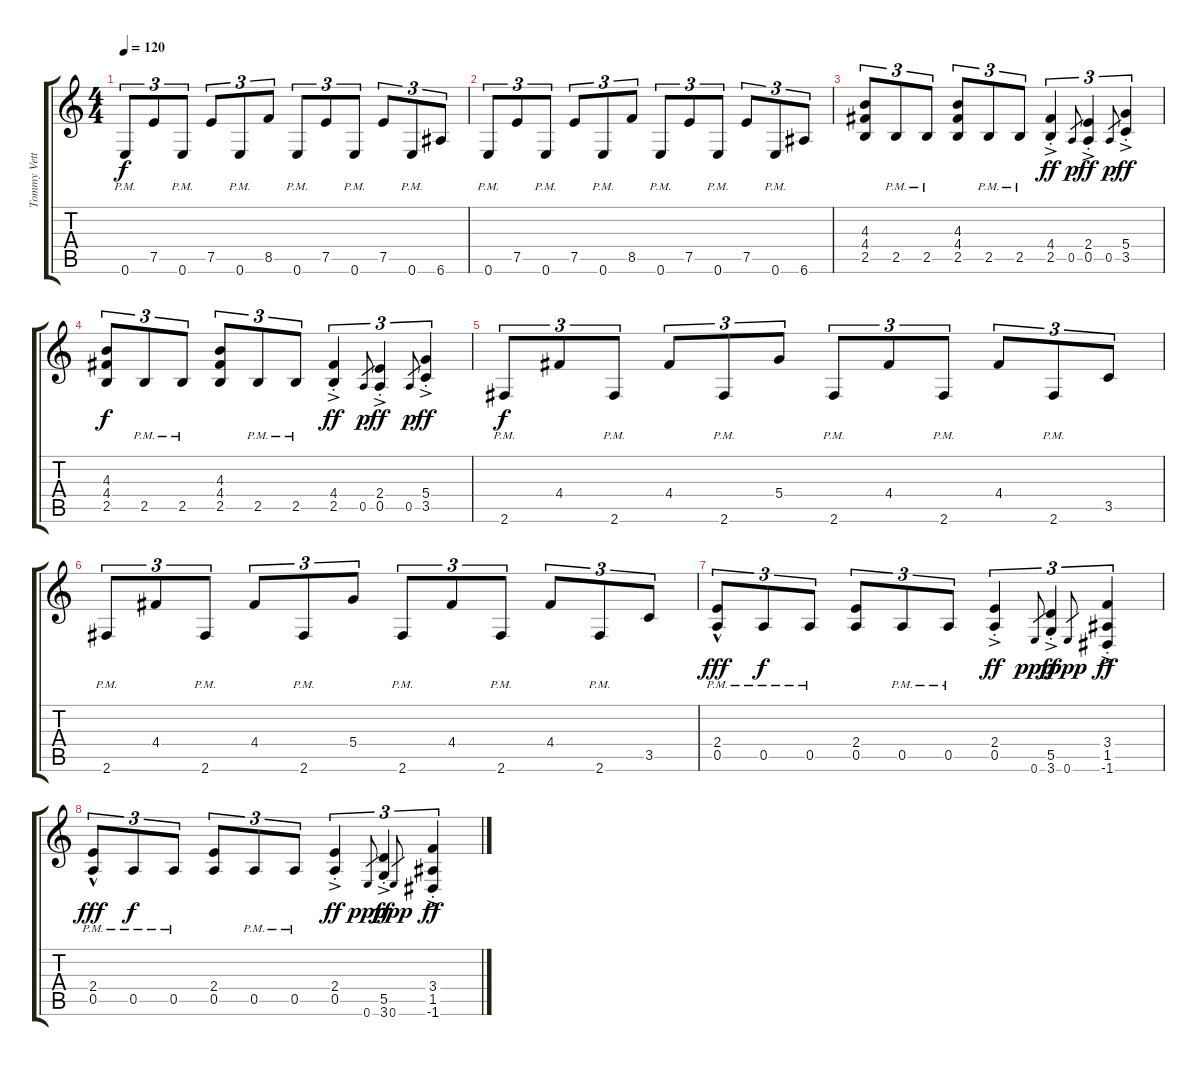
\track ("Tommy Vetterli 2" "Tommy Vett") {instrument overdrivenguitar}
\staff {score tabs}
\tuning (E4 B3 G3 D3 A2 E2) {hide}
\ts (4 4)
\tempo 120
\clef g2
\ks c
0.6{pm}.8{tu (3 2) dy f} 7.5.8{tu (3 2)} 0.6{pm}.8{tu (3 2)} 7.5.8{tu (3 2)} 0.6{pm}.8{tu (3 2)} 8.5.8{tu (3 2)} 0.6{pm}.8{tu (3 2)} 7.5.8{tu (3 2)} 0.6{pm}.8{tu (3 2)} 7.5.8{tu (3 2)} 0.6{pm}.8{tu (3 2)} 6.6.8{tu (3 2)} |
0.6{pm}.8{tu (3 2)} 7.5.8{tu (3 2)} 0.6{pm}.8{tu (3 2)} 7.5.8{tu (3 2)} 0.6{pm}.8{tu (3 2)} 8.5.8{tu (3 2)} 0.6{pm}.8{tu (3 2)} 7.5.8{tu (3 2)} 0.6{pm}.8{tu (3 2)} 7.5.8{tu (3 2)} 0.6{pm}.8{tu (3 2)} 6.6.8{tu (3 2)} |
(4.3 4.4 2.5).8{tu (3 2)} 2.5{pm}.8{tu (3 2)} 2.5{pm}.8{tu (3 2)} (4.3 4.4 2.5).8{tu (3 2)} 2.5{pm}.8{tu (3 2)} 2.5{pm}.8{tu (3 2)} (4.4{ac st} 2.5{ac st}).4{tu (3 2) dy ff} 0.5.8{gr dy p} (2.4{ac st} 0.5{ac st}).4{tu (3 2) dy ff} 0.5.8{gr dy p} (5.4{ac st} 3.5{ac st}).4{tu (3 2) dy ff} |
(4.3 4.4 2.5).8{tu (3 2) dy f} 2.5{pm}.8{tu (3 2)} 2.5{pm}.8{tu (3 2)} (4.3 4.4 2.5).8{tu (3 2)} 2.5{pm}.8{tu (3 2)} 2.5{pm}.8{tu (3 2)} (4.4{ac st} 2.5{ac st}).4{tu (3 2) dy ff} 0.5.8{gr dy p} (2.4{ac st} 0.5{ac st}).4{tu (3 2) dy ff} 0.5.8{gr dy p} (5.4{ac st} 3.5{ac st}).4{tu (3 2) dy ff} |
2.6{pm}.8{tu (3 2) dy f} 4.4.8{tu (3 2)} 2.6{pm}.8{tu (3 2)} 4.4.8{tu (3 2)} 2.6{pm}.8{tu (3 2)} 5.4.8{tu (3 2)} 2.6{pm}.8{tu (3 2)} 4.4.8{tu (3 2)} 2.6{pm}.8{tu (3 2)} 4.4.8{tu (3 2)} 2.6{pm}.8{tu (3 2)} 3.5.8{tu (3 2)} |
2.6{pm}.8{tu (3 2)} 4.4.8{tu (3 2)} 2.6{pm}.8{tu (3 2)} 4.4.8{tu (3 2)} 2.6{pm}.8{tu (3 2)} 5.4.8{tu (3 2)} 2.6{pm}.8{tu (3 2)} 4.4.8{tu (3 2)} 2.6{pm}.8{tu (3 2)} 4.4.8{tu (3 2)} 2.6{pm}.8{tu (3 2)} 3.5.8{tu (3 2)} |
(2.4 0.5{hac pm}).8{tu (3 2) dy fff} 0.5{pm}.8{tu (3 2) dy f} 0.5{pm}.8{tu (3 2)} (2.4 0.5).8{tu (3 2)} 0.5{pm}.8{tu (3 2)} 0.5{pm}.8{tu (3 2)} (2.4{ac st} 0.5{ac st}).4{tu (3 2) dy ff} 0.6.8{gr dy ppp} (5.5{ac st} 3.6{ac}).4{tu (3 2) dy ff} 0.6.8{gr dy ppp} (3.4{ac st} 1.5{ac st} -1.6).4{tu (3 2) dy ff} |
(2.4 0.5{hac pm}).8{tu (3 2) dy fff} 0.5{pm}.8{tu (3 2) dy f} 0.5{pm}.8{tu (3 2)} (2.4 0.5).8{tu (3 2)} 0.5{pm}.8{tu (3 2)} 0.5{pm}.8{tu (3 2)} (2.4{ac st} 0.5{ac st}).4{tu (3 2) dy ff} 0.6.8{gr dy ppp} (5.5{ac st} 3.6{ac}).4{tu (3 2) dy ff} 0.6.8{gr dy ppp} (3.4{ac st} 1.5{ac st} -1.6).4{tu (3 2) dy ff}
